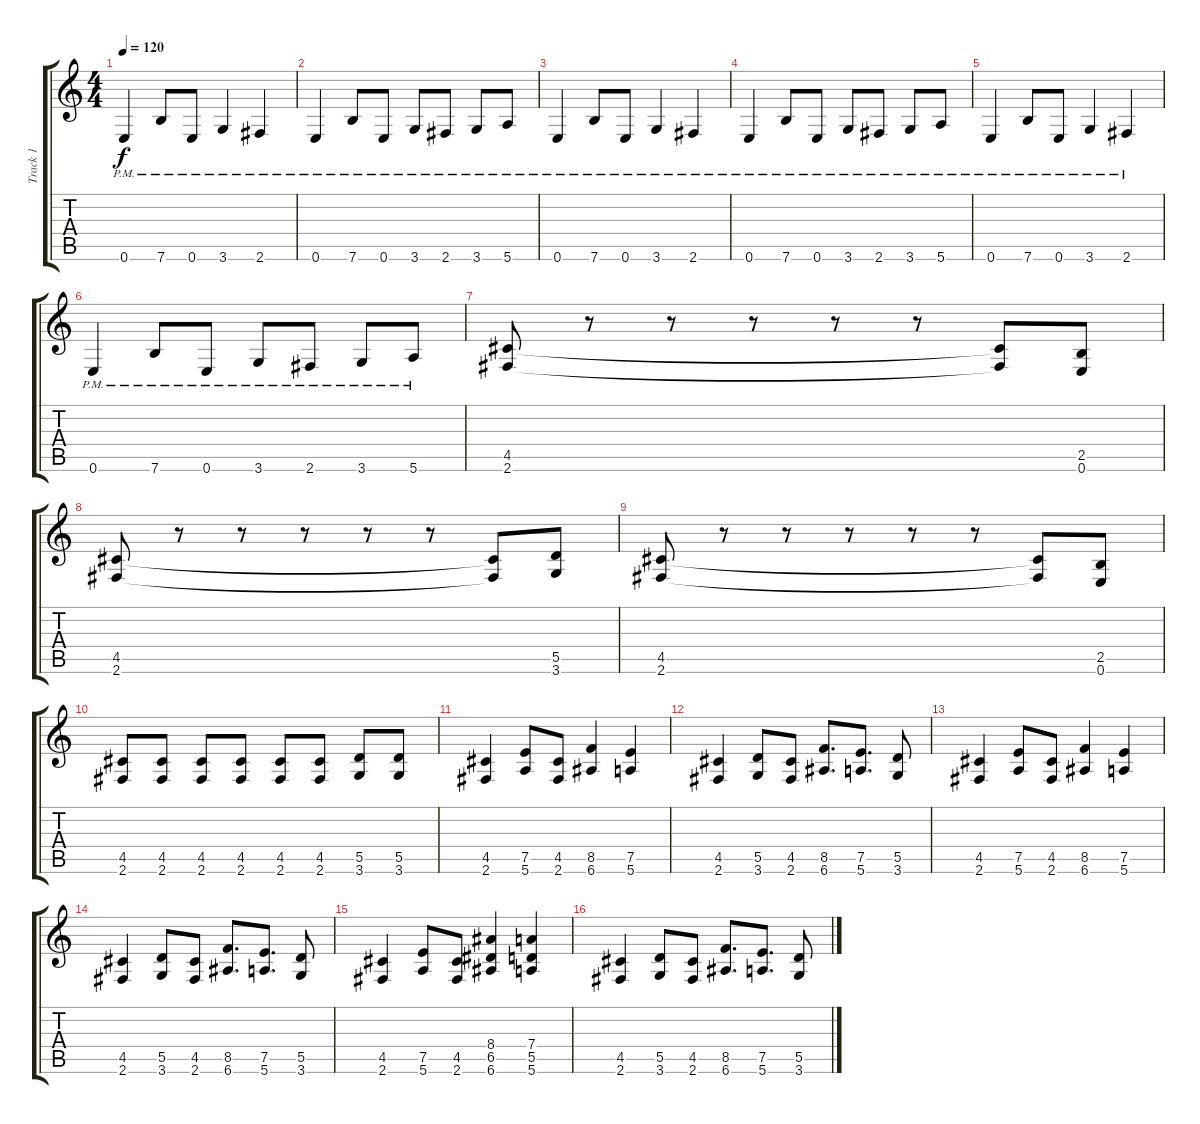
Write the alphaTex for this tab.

\track ("Track 1" "Track 1") {instrument distortionguitar}
\staff {score tabs}
\tuning (E4 B3 G3 D3 A2 E2) {hide}
\ts (4 4)
\tempo 120
\clef g2
\ks c
0.6{pm}.4{dy f} 7.6{pm}.8 0.6{pm}.8 3.6{pm}.4 2.6{pm}.4 |
0.6{pm}.4 7.6{pm}.8 0.6{pm}.8 3.6{pm}.8 2.6{pm}.8 3.6{pm}.8 5.6{pm}.8 |
0.6{pm}.4 7.6{pm}.8 0.6{pm}.8 3.6{pm}.4 2.6{pm}.4 |
0.6{pm}.4 7.6{pm}.8 0.6{pm}.8 3.6{pm}.8 2.6{pm}.8 3.6{pm}.8 5.6{pm}.8 |
0.6{pm}.4 7.6{pm}.8 0.6{pm}.8 3.6{pm}.4 2.6{pm}.4 |
0.6{pm}.4 7.6{pm}.8 0.6{pm}.8 3.6{pm}.8 2.6{pm}.8 3.6{pm}.8 5.6{pm}.8 |
(4.5 2.6).8 r.8 r.8 r.8 r.8 r.8 (4.5{t} 2.6{t}).8 (2.5 0.6).8 |
(4.5 2.6).8 r.8 r.8 r.8 r.8 r.8 (4.5{t} 2.6{t}).8 (5.5 3.6).8 |
(4.5 2.6).8 r.8 r.8 r.8 r.8 r.8 (4.5{t} 2.6{t}).8 (2.5 0.6).8 |
(4.5 2.6).8 (4.5 2.6).8 (4.5 2.6).8 (4.5 2.6).8 (4.5 2.6).8 (4.5 2.6).8 (5.5 3.6).8 (5.5 3.6).8 |
(4.5 2.6).4 (7.5 5.6).8 (4.5 2.6).8 (8.5 6.6).4 (7.5 5.6).4 |
(4.5 2.6).4 (5.5 3.6).8 (4.5 2.6).8 (8.5 6.6).8{d} (7.5 5.6).8{d} (5.5 3.6).8 |
(4.5 2.6).4 (7.5 5.6).8 (4.5 2.6).8 (8.5 6.6).4 (7.5 5.6).4 |
(4.5 2.6).4 (5.5 3.6).8 (4.5 2.6).8 (8.5 6.6).8{d} (7.5 5.6).8{d} (5.5 3.6).8 |
(4.5 2.6).4 (7.5 5.6).8 (4.5 2.6).8 (8.4 6.5 6.6).4 (7.4 5.5 5.6).4 |
(4.5 2.6).4 (5.5 3.6).8 (4.5 2.6).8 (8.5 6.6).8{d} (7.5 5.6).8{d} (5.5 3.6).8
